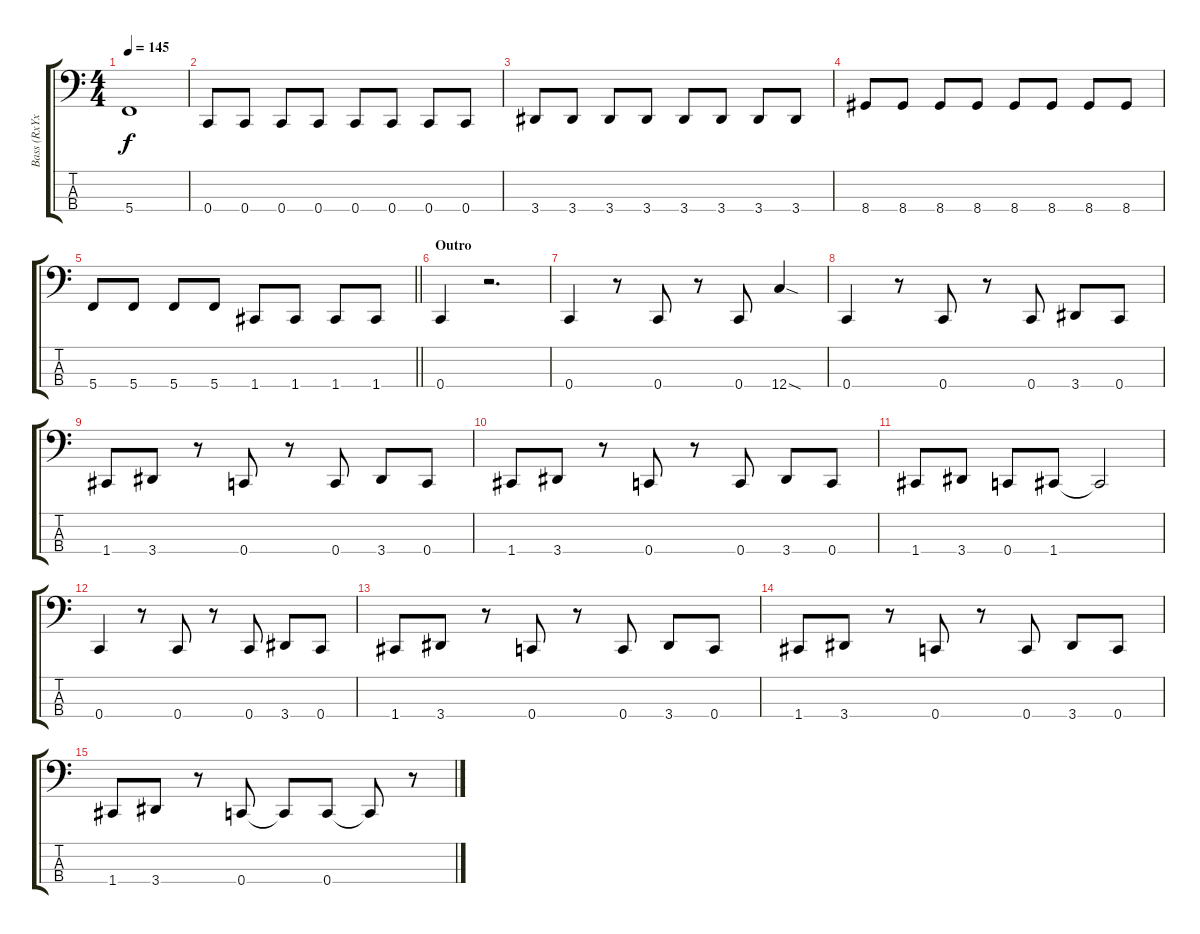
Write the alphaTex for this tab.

\track ("Bass (RxYxo)" "Bass (RxYx") {instrument electricbassfinger}
\staff {score tabs}
\tuning (F2 C2 G1 C1) {hide}
\ts (4 4)
\tempo 145
\clef f4
\ks c
5.4.1{dy f} |
0.4.8 0.4.8 0.4.8 0.4.8 0.4.8 0.4.8 0.4.8 0.4.8 |
3.4.8 3.4.8 3.4.8 3.4.8 3.4.8 3.4.8 3.4.8 3.4.8 |
8.4.8 8.4.8 8.4.8 8.4.8 8.4.8 8.4.8 8.4.8 8.4.8 |
\barLineRight lightlight
5.4.8 5.4.8 5.4.8 5.4.8 1.4.8 1.4.8 1.4.8 1.4.8 |
\section ("" "Outro")
0.4.4 r.2{d} |
0.4.4 r.8 0.4.8 r.8 0.4.8 12.4{sod}.4 |
0.4.4 r.8 0.4.8 r.8 0.4.8 3.4.8 0.4.8 |
1.4.8 3.4.8 r.8 0.4.8 r.8 0.4.8 3.4.8 0.4.8 |
1.4.8 3.4.8 r.8 0.4.8 r.8 0.4.8 3.4.8 0.4.8 |
1.4.8 3.4.8 0.4.8 1.4.8 1.4{t}.2 |
0.4.4 r.8 0.4.8 r.8 0.4.8 3.4.8 0.4.8 |
1.4.8 3.4.8 r.8 0.4.8 r.8 0.4.8 3.4.8 0.4.8 |
1.4.8 3.4.8 r.8 0.4.8 r.8 0.4.8 3.4.8 0.4.8 |
1.4.8 3.4.8 r.8 0.4.8 0.4{t}.8 0.4.8 0.4{t}.8 r.8
